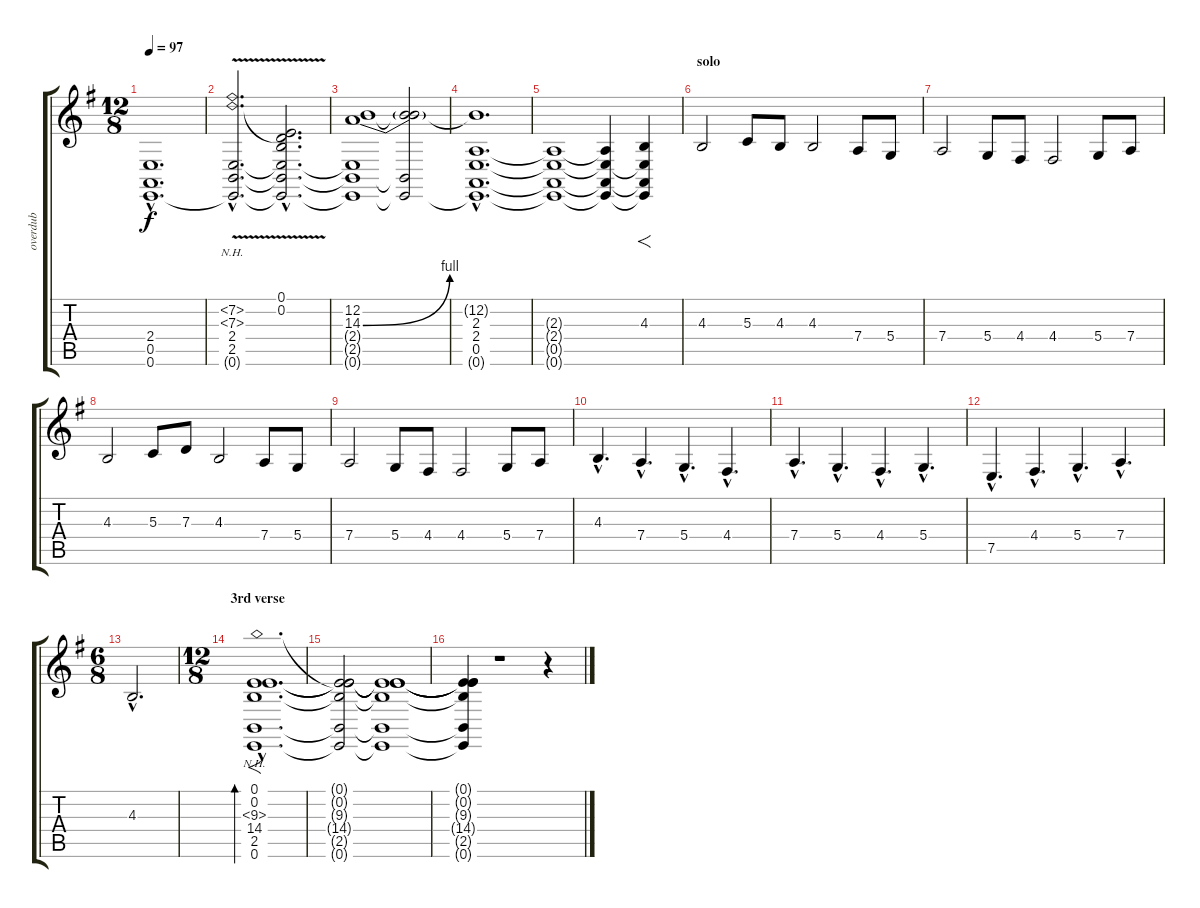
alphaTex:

\track ("overdub" "overdub") {instrument lead5charang}
\staff {score tabs}
\tuning (E4 B3 G3 D3 A2 E2) {hide}
\ts (12 8)
\tempo 97
\clef g2
\ks g
(2.4{hac t} 0.5{hac t} 0.6{hac t}).1{d dy f} |
(7.2{nh hac} 7.3{nh hac} 2.4{v hac} 2.5{hac} 0.6{hac t}).2{d} (0.1{hac} 0.2{hac} 7.3{hac t} 2.4{hac t} 2.5{hac t} 0.6{hac t}).2{d} |
(12.2 14.3{be (bend 0 0 60 4)} 2.4{t} 2.5{t} 0.6{t}).1 (12.2{t} 14.3{t} 2.5{t} 0.6{t}).2 |
(12.2{hac t} 2.3{hac} 2.4{hac} 0.5{hac} 0.6{hac t}).1{d} |
(2.3{t} 2.4{t} 0.5{t} 0.6{t}).1 (2.3{t} 2.4{t} 0.5{t} 0.6{t}).4 (4.3 2.4{t} 0.5{t} 0.6{t}).4{f} |
\section ("" "solo")
4.3.2{volume 12} 5.3.8 4.3.8 4.3.2 7.4.8 5.4.8 |
7.4.2 5.4.8 4.4.8 4.4.2 5.4.8 7.4.8 |
4.3.2 5.3.8 7.3.8 4.3.2 7.4.8 5.4.8 |
7.4.2 5.4.8 4.4.8 4.4.2 5.4.8 7.4.8 |
4.3{hac}.4{d} 7.4{hac}.4{d} 5.4{hac}.4{d} 4.4{hac}.4{d} |
7.4{hac}.4{d} 5.4{hac}.4{d} 4.4{hac}.4{d} 5.4{hac}.4{d} |
7.5{hac}.4{d} 4.4{hac}.4{d} 5.4{hac}.4{d} 7.4{hac}.4{d} |
\ts (6 8)
4.3{hac}.2{d} |
\ts (12 8)
\section ("" "3rd verse")
(0.1{hac} 0.2{hac} 9.3{nh hac} 14.4{hac} 2.5{hac} 0.6{hac}).1{f d bd 480} |
(0.1{t} 0.2{t} 9.3{t} 14.4{t} 2.5{t} 0.6{t}).2 (0.1{t} 0.2{t} 9.3{t} 14.4{t} 2.5{t} 0.6{t}).1{volume 3} |
(0.1{t} 0.2{t} 9.3{t} 14.4{t} 2.5{t} 0.6{t}).4 r.1 r.4
